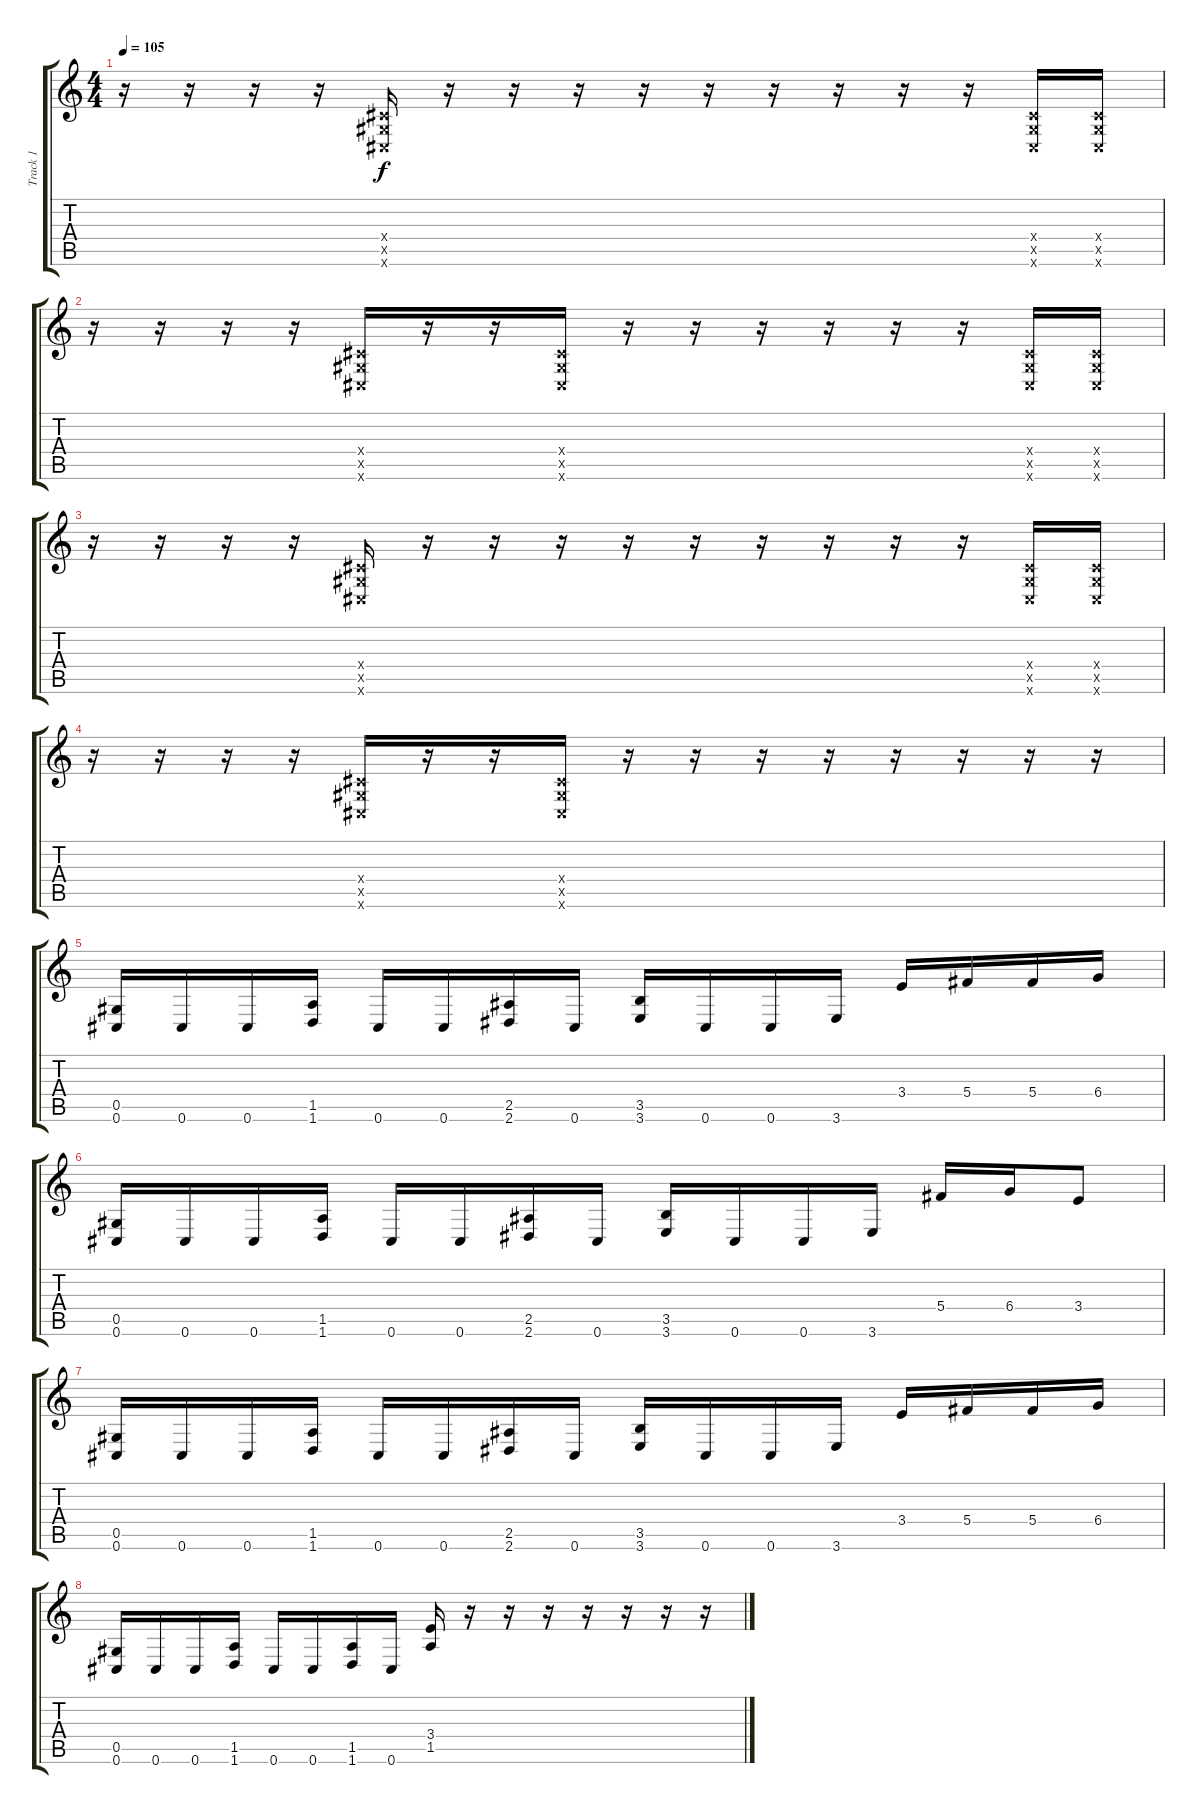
\track ("Track 1" "Track 1") {instrument distortionguitar}
\staff {score tabs}
\tuning (Eb4 Bb3 Gb3 Db3 Ab2 Db2) {hide}
\ts (4 4)
\tempo 105
\clef g2
\ks c
r.16{dy f} r.16 r.16 r.16 (0.4{x} 0.5{x} 0.6{x}).16 r.16 r.16 r.16 r.16 r.16 r.16 r.16 r.16 r.16 (0.4{x} 0.5{x} 0.6{x}).16 (0.4{x} 0.5{x} 0.6{x}).16 |
r.16 r.16 r.16 r.16 (0.4{x} 0.5{x} 0.6{x}).16 r.16 r.16 (0.4{x} 0.5{x} 0.6{x}).16 r.16 r.16 r.16 r.16 r.16 r.16 (0.4{x} 0.5{x} 0.6{x}).16 (0.4{x} 0.5{x} 0.6{x}).16 |
r.16 r.16 r.16 r.16 (0.4{x} 0.5{x} 0.6{x}).16 r.16 r.16 r.16 r.16 r.16 r.16 r.16 r.16 r.16 (0.4{x} 0.5{x} 0.6{x}).16 (0.4{x} 0.5{x} 0.6{x}).16 |
r.16 r.16 r.16 r.16 (0.4{x} 0.5{x} 0.6{x}).16 r.16 r.16 (0.4{x} 0.5{x} 0.6{x}).16 r.16 r.16 r.16 r.16 r.16 r.16 r.16 r.16 |
(0.5 0.6).16 0.6.16 0.6.16 (1.5 1.6).16 0.6.16 0.6.16 (2.5 2.6).16 0.6.16 (3.5 3.6).16 0.6.16 0.6.16 3.6.16 3.4.16 5.4.16 5.4.16 6.4.16 |
(0.5 0.6).16 0.6.16 0.6.16 (1.5 1.6).16 0.6.16 0.6.16 (2.5 2.6).16 0.6.16 (3.5 3.6).16 0.6.16 0.6.16 3.6.16 5.4.16 6.4.16 3.4.8 |
(0.5 0.6).16 0.6.16 0.6.16 (1.5 1.6).16 0.6.16 0.6.16 (2.5 2.6).16 0.6.16 (3.5 3.6).16 0.6.16 0.6.16 3.6.16 3.4.16 5.4.16 5.4.16 6.4.16 |
(0.5 0.6).16 0.6.16 0.6.16 (1.5 1.6).16 0.6.16 0.6.16 (1.5 1.6).16 0.6.16 (3.4 1.5).16 r.16 r.16 r.16 r.16 r.16 r.16 r.16
